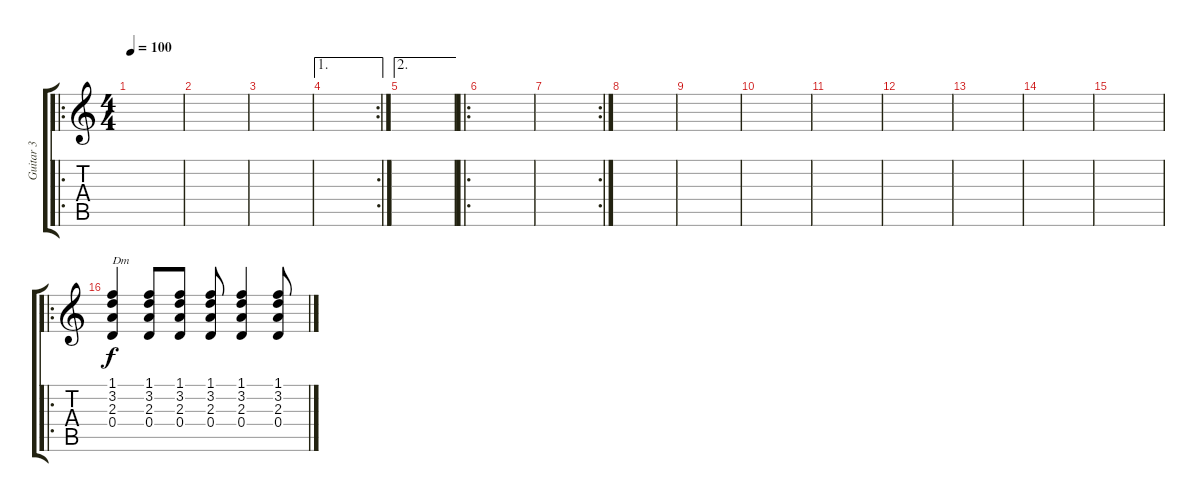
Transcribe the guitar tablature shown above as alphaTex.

\track ("Guitar 3" "Guitar 3") {instrument acousticguitarsteel}
\staff {score tabs}
\tuning (E4 B3 G3 D3 A2 E2) {hide}
\ro
\ts (4 4)
\tempo 100
\clef g2
\ks c
|
|
|
\ae 1
\rc 2
|
\ae 2
|
\ro
|
\rc 2
|
|
|
|
|
|
|
|
|
\ro
(1.1 3.2 2.3 0.4).4{txt "Dm"} (1.1 3.2 2.3 0.4).8 (1.1 3.2 2.3 0.4).8 (1.1 3.2 2.3 0.4).8 (1.1 3.2 2.3 0.4).4 (1.1 3.2 2.3 0.4).8
